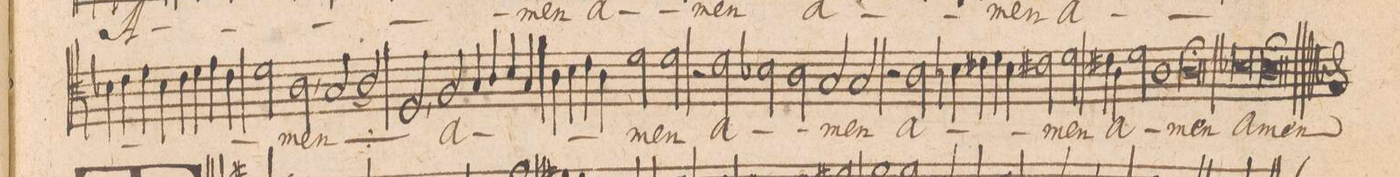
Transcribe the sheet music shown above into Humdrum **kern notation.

**kern	**text
*I"TENOR.	*
*clefC4	*
*k[]	*
*met(C|)	*
*M2/1	*
4B-X\	.
4c\	.
4d\	.
4B-\	.
4c\	.
4d\	.
4e\	.
4c\	.
=72-	=72-
2d\	.
2A,\	-men
*	*ij
(2G/	a-
2A/)	.
=73-	=73-
2D,/	-men
*	*Xij
2F/	a-
4G/	.
4A/	.
4Bny/	.
4G/	.
=74-	=74-
4A\	.
4B\	.
4c\	.
4A\	.
2d\	.
2d\	-men
=75-	=75-
2r	.
2c\	a-
2B-X\	.
2A\	.
=76-	=76-
2G/	.
2G/	men
2r	.
2A\	a-
=77-	=77-
4Bn\	.
4c#X\	.
4d\	.
4B\	.
2c#X\	.
2d\	-men
=78-	=78-
4c#X\	a-
4A\	.
2d\	.
1A	.
=79-	=79-
0A;	-men
=80-	=80-
0B-X	a-
=81-	=81-
0Al;	-men
==	==
*-	*-
